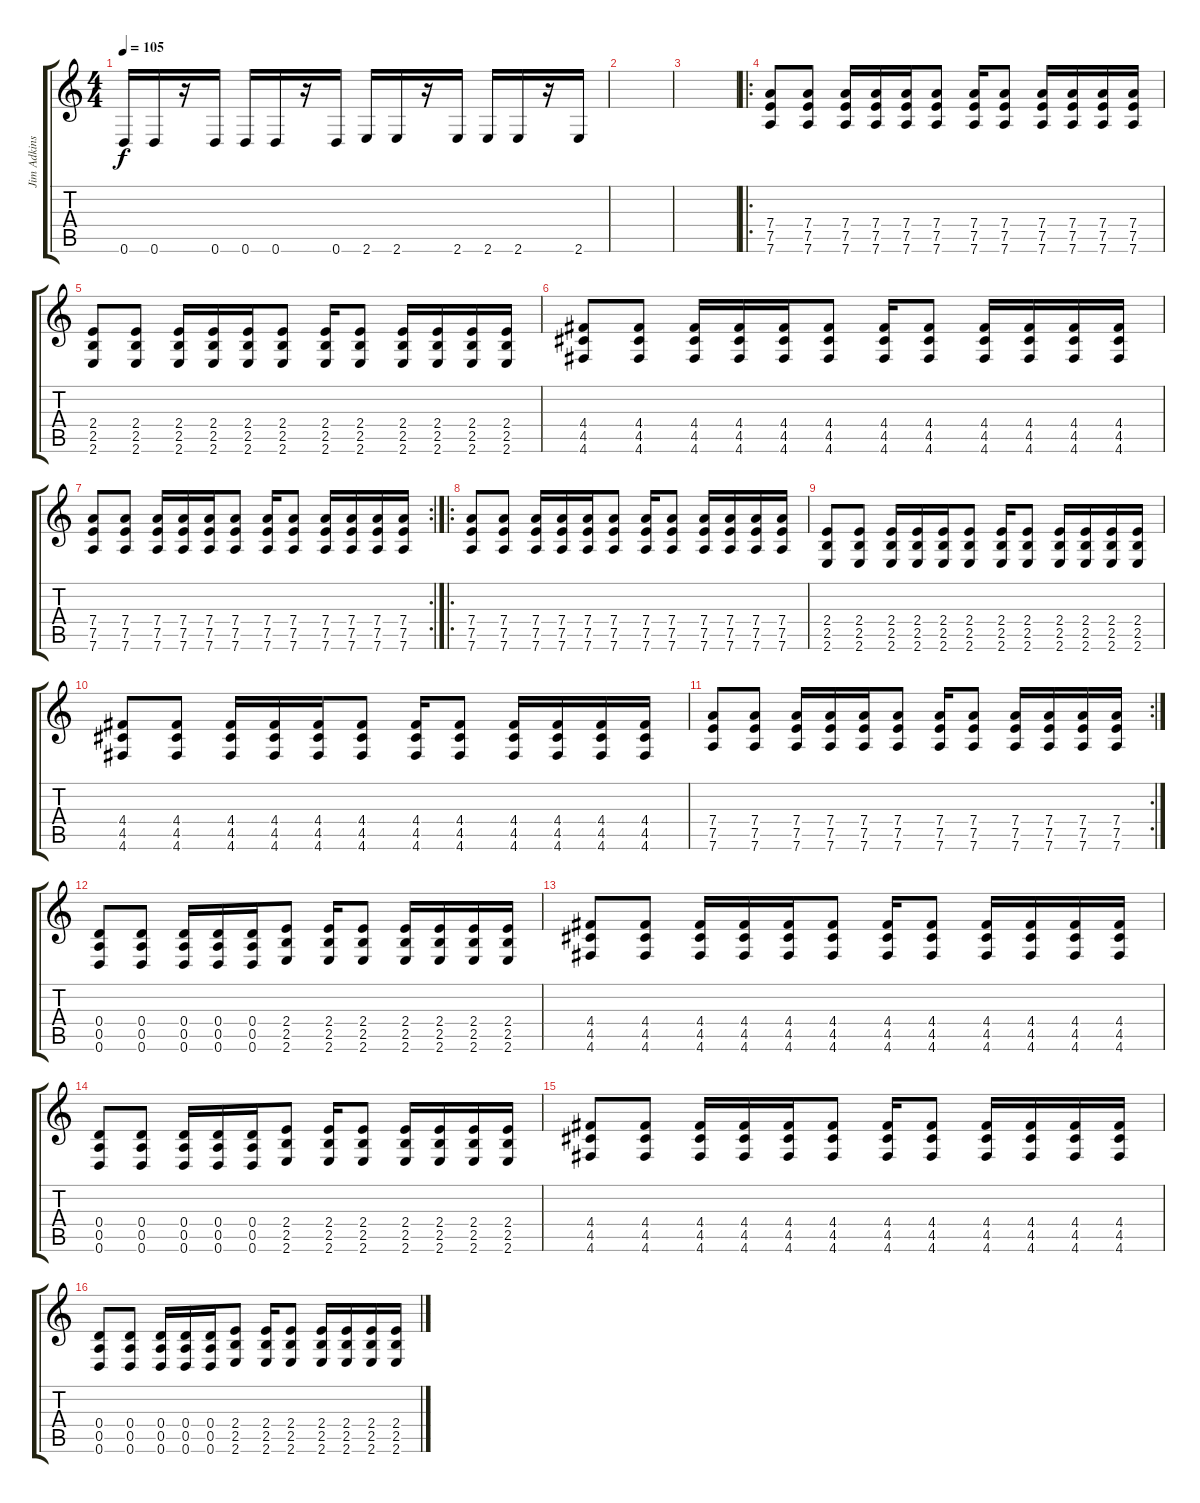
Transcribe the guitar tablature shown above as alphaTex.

\track ("Jim Adkins" "Jim Adkins") {instrument distortionguitar}
\staff {score tabs}
\tuning (E4 B3 G3 D3 A2 D2) {hide}
\ts (4 4)
\tempo 105
\clef g2
\ks c
0.6.16{dy f} 0.6.16 r.16 0.6.16 0.6.16 0.6.16 r.16 0.6.16 2.6.16 2.6.16 r.16 2.6.16 2.6.16 2.6.16 r.16 2.6.16 |
|
|
\ro
(7.4 7.5 7.6).8 (7.4 7.5 7.6).8 (7.4 7.5 7.6).16 (7.4 7.5 7.6).16 (7.4 7.5 7.6).16 (7.4 7.5 7.6).8 (7.4 7.5 7.6).16 (7.4 7.5 7.6).8 (7.4 7.5 7.6).16 (7.4 7.5 7.6).16 (7.4 7.5 7.6).16 (7.4 7.5 7.6).16 |
(2.4 2.5 2.6).8 (2.4 2.5 2.6).8 (2.4 2.5 2.6).16 (2.4 2.5 2.6).16 (2.4 2.5 2.6).16 (2.4 2.5 2.6).8 (2.4 2.5 2.6).16 (2.4 2.5 2.6).8 (2.4 2.5 2.6).16 (2.4 2.5 2.6).16 (2.4 2.5 2.6).16 (2.4 2.5 2.6).16 |
(4.4 4.5 4.6).8 (4.4 4.5 4.6).8 (4.4 4.5 4.6).16 (4.4 4.5 4.6).16 (4.4 4.5 4.6).16 (4.4 4.5 4.6).8 (4.4 4.5 4.6).16 (4.4 4.5 4.6).8 (4.4 4.5 4.6).16 (4.4 4.5 4.6).16 (4.4 4.5 4.6).16 (4.4 4.5 4.6).16 |
\rc 2
(7.4 7.5 7.6).8 (7.4 7.5 7.6).8 (7.4 7.5 7.6).16 (7.4 7.5 7.6).16 (7.4 7.5 7.6).16 (7.4 7.5 7.6).8 (7.4 7.5 7.6).16 (7.4 7.5 7.6).8 (7.4 7.5 7.6).16 (7.4 7.5 7.6).16 (7.4 7.5 7.6).16 (7.4 7.5 7.6).16 |
\ro
(7.4 7.5 7.6).8 (7.4 7.5 7.6).8 (7.4 7.5 7.6).16 (7.4 7.5 7.6).16 (7.4 7.5 7.6).16 (7.4 7.5 7.6).8 (7.4 7.5 7.6).16 (7.4 7.5 7.6).8 (7.4 7.5 7.6).16 (7.4 7.5 7.6).16 (7.4 7.5 7.6).16 (7.4 7.5 7.6).16 |
(2.4 2.5 2.6).8 (2.4 2.5 2.6).8 (2.4 2.5 2.6).16 (2.4 2.5 2.6).16 (2.4 2.5 2.6).16 (2.4 2.5 2.6).8 (2.4 2.5 2.6).16 (2.4 2.5 2.6).8 (2.4 2.5 2.6).16 (2.4 2.5 2.6).16 (2.4 2.5 2.6).16 (2.4 2.5 2.6).16 |
(4.4 4.5 4.6).8 (4.4 4.5 4.6).8 (4.4 4.5 4.6).16 (4.4 4.5 4.6).16 (4.4 4.5 4.6).16 (4.4 4.5 4.6).8 (4.4 4.5 4.6).16 (4.4 4.5 4.6).8 (4.4 4.5 4.6).16 (4.4 4.5 4.6).16 (4.4 4.5 4.6).16 (4.4 4.5 4.6).16 |
\rc 2
(7.4 7.5 7.6).8 (7.4 7.5 7.6).8 (7.4 7.5 7.6).16 (7.4 7.5 7.6).16 (7.4 7.5 7.6).16 (7.4 7.5 7.6).8 (7.4 7.5 7.6).16 (7.4 7.5 7.6).8 (7.4 7.5 7.6).16 (7.4 7.5 7.6).16 (7.4 7.5 7.6).16 (7.4 7.5 7.6).16 |
(0.4 0.5 0.6).8 (0.4 0.5 0.6).8 (0.4 0.5 0.6).16 (0.4 0.5 0.6).16 (0.4 0.5 0.6).16 (2.4 2.5 2.6).8 (2.4 2.5 2.6).16 (2.4 2.5 2.6).8 (2.4 2.5 2.6).16 (2.4 2.5 2.6).16 (2.4 2.5 2.6).16 (2.4 2.5 2.6).16 |
(4.4 4.5 4.6).8 (4.4 4.5 4.6).8 (4.4 4.5 4.6).16 (4.4 4.5 4.6).16 (4.4 4.5 4.6).16 (4.4 4.5 4.6).8 (4.4 4.5 4.6).16 (4.4 4.5 4.6).8 (4.4 4.5 4.6).16 (4.4 4.5 4.6).16 (4.4 4.5 4.6).16 (4.4 4.5 4.6).16 |
(0.4 0.5 0.6).8 (0.4 0.5 0.6).8 (0.4 0.5 0.6).16 (0.4 0.5 0.6).16 (0.4 0.5 0.6).16 (2.4 2.5 2.6).8 (2.4 2.5 2.6).16 (2.4 2.5 2.6).8 (2.4 2.5 2.6).16 (2.4 2.5 2.6).16 (2.4 2.5 2.6).16 (2.4 2.5 2.6).16 |
(4.4 4.5 4.6).8 (4.4 4.5 4.6).8 (4.4 4.5 4.6).16 (4.4 4.5 4.6).16 (4.4 4.5 4.6).16 (4.4 4.5 4.6).8 (4.4 4.5 4.6).16 (4.4 4.5 4.6).8 (4.4 4.5 4.6).16 (4.4 4.5 4.6).16 (4.4 4.5 4.6).16 (4.4 4.5 4.6).16 |
(0.4 0.5 0.6).8 (0.4 0.5 0.6).8 (0.4 0.5 0.6).16 (0.4 0.5 0.6).16 (0.4 0.5 0.6).16 (2.4 2.5 2.6).8 (2.4 2.5 2.6).16 (2.4 2.5 2.6).8 (2.4 2.5 2.6).16 (2.4 2.5 2.6).16 (2.4 2.5 2.6).16 (2.4 2.5 2.6).16
